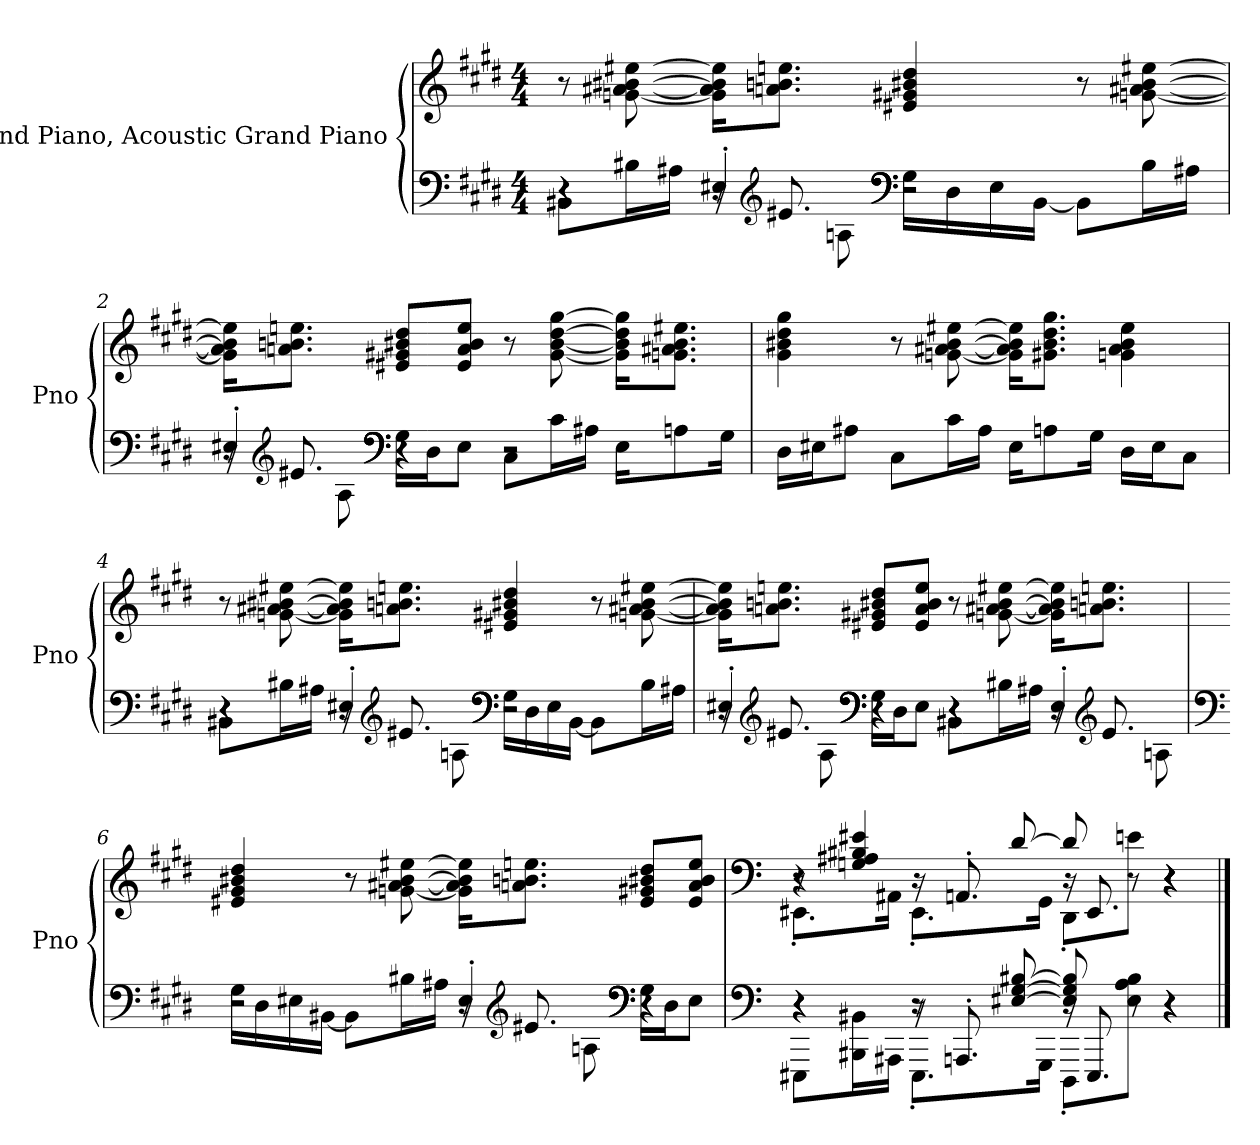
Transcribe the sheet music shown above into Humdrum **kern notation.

**kern	**kern
*part1	*part1
*staff2	*staff1
*I"Grand Piano, Acoustic Grand Piano	*
*I'Pno	*
*clefF4	*clefG2
*k[f#c#g#d#]	*k[f#c#g#d#]
*M4/4	*M4/4
*MM120	*MM120
=1	=1
*^	*
*	*^	*
4r	8BB#Xi\L	4r	8r
.	16B#Xi\L	.	[8gni\ [8a#Xi\ [8b#Xi\ [8ee#Xi\
.	16A#Xi\JJ	.	.
16r	8r	4E#X'i/	16g\] 16a#\] 16b#\] 16ee#\]KL
*clefG2	*	*	*
8.e#Xi/	.	.	8.ani\ 8.bni\ 8.eeni\J
.	8Ani\	.	.
*clefF4	*	*	*
2r	16G#i\LL	2r	4e#Xi/ 4g#Xi/ 4b#Xi/ 4dd#i/
.	16D#i\	.	.
.	16E#i\	.	.
.	[16BB#i\JJ	.	.
.	8BB#\L]	.	8r
.	16B#i\L	.	[8gni\ [8a#Xi\ [8b#i\ [8ee#Xi\
.	16A#Xi\JJ	.	.
!!LO:LB:g=z
=2	=2	=2	=2
16r	8r	4E#X'i/	16g\] 16a#\] 16b#\] 16ee#\]KL
*clefG2	*	*	*
8.e#Xi/	.	.	8.ani\ 8.bni\ 8.eeni\J
.	8Ai\	.	.
*clefF4	*	*	*
4r	16G#i\LL	4r	8e#Xi/ 8g#Xi/ 8b#Xi/ 8dd#i/L
.	16D#i\J	.	.
.	8E#i\J	.	8e#i/ 8ai/ 8b#i/ 8eei/J
2r	8C#i\L	2r	8r
.	16c#i\L	.	[8g#i\ [8b#i\ [8dd#i\ [8gg#i\
.	16A#Xi\JJ	.	.
.	16E#i\KL	.	16g#\] 16b#\] 16dd#\] 16gg#\]KL
.	8Ani\	.	8.gni\ 8.a#Xi\ 8.b#i\ 8.ee#Xi\J
.	16G#i\Jk	.	.
*v	*v	*v	*
=3	=3
16D#i\LL	4g#i\ 4b#Xi\ 4dd#i\ 4gg#i\
16E#Xi\J	.
8A#Xi\J	.
8C#i\L	8r
16c#i\L	[8gni\ [8a#Xi\ [8b#i\ [8ee#Xi\
16A#i\JJ	.
16E#i\KL	16g\] 16a#\] 16b#\] 16ee#\]KL
8Ani\	8.g#Xi\ 8.b#i\ 8.dd#i\ 8.gg#i\J
16G#i\Jk	.
16D#i\LL	4gni\ 4a#i\ 4b#i\ 4ee#i\
16E#i\J	.
8C#i\J	.
!!LO:LB:g=z
=4	=4
*^	*
*	*^	*
4r	8BB#Xi\L	4r	8r
.	16B#Xi\L	.	[8gni\ [8a#Xi\ [8b#Xi\ [8ee#Xi\
.	16A#Xi\JJ	.	.
16r	8r	4E#X'i/	16g\] 16a#\] 16b#\] 16ee#\]KL
*clefG2	*	*	*
8.e#Xi/	.	.	8.ani\ 8.bni\ 8.eeni\J
.	8Ani\	.	.
*clefF4	*	*	*
2r	16G#i\LL	2r	4e#Xi/ 4g#Xi/ 4b#Xi/ 4dd#i/
.	16D#i\	.	.
.	16E#i\	.	.
.	[16BB#i\JJ	.	.
.	8BB#\L]	.	8r
.	16B#i\L	.	[8gni\ [8a#Xi\ [8b#i\ [8ee#Xi\
.	16A#Xi\JJ	.	.
!!LO:LB:g=z
=5	=5	=5	=5
16r	8r	4E#X'i/	16g\] 16a#\] 16b#\] 16ee#\]KL
*clefG2	*	*	*
8.e#Xi/	.	.	8.ani\ 8.bni\ 8.eeni\J
.	8Ai\	.	.
*clefF4	*	*	*
4r	16G#i\LL	4r	8e#Xi/ 8g#Xi/ 8b#Xi/ 8dd#i/L
.	16D#i\J	.	.
.	8E#i\J	.	8e#i/ 8ai/ 8b#i/ 8eei/J
4r	8BB#Xi\L	4r	8r
.	16B#Xi\L	.	[8gni\ [8a#Xi\ [8b#i\ [8ee#Xi\
.	16A#Xi\JJ	.	.
16r	8r	4E#'i/	16g\] 16a#\] 16b#\] 16ee#\]KL
*clefG2	*	*	*
8.e#i/	.	.	8.ani\ 8.bni\ 8.eeni\J
.	8Ani\	.	.
!!LO:LB:g=z
=6	=6	=6	=6
*clefF4	*	*	*
2r	16G#i\LL	2r	4e#Xi/ 4g#i/ 4b#Xi/ 4dd#i/
.	16D#i\	.	.
.	16E#Xj\	.	.
.	[16BB#Xj\JJ	.	.
.	8BB#\L]	.	8r
.	16B#Xj\L	.	[8gni\ [8a#Xi\ [8b#i\ [8ee#Xi\
.	16A#Xj\JJ	.	.
16r	8r	4E#'i/	16g\] 16a#\] 16b#\] 16ee#\]KL
*clefG2	*	*	*
8.e#Xj/	.	.	8.ani\ 8.bni\ 8.eeni\J
.	8Anj\	.	.
*clefF4	*	*	*
4r	16G#j\LL	4r	8e#j/ 8g#XZ/ 8b#XZ/ 8dd#Z/L
.	16D#j\J	.	.
.	8E#Z\J	.	8e#j/ 8aj/ 8b#j/ 8eei/J
!!LO:LB:g=z
=7	=7	=7	=7
*clefF4	*	*	*clefF4
*	*	*	*^
*	*	*	*	*^
4r	8EEE#Xi\L	4r	8r	8.EE#X'i\L	4r
.	16BBB#Xi\ 16BB#Xi\L	.	4Gni/ 4A#Xi/ 4B#Xi/ 4e#Xi/	.	.
.	16AAA#Xi\JJ	.	.	16AA#Xi\Jk	.
8r	8.EEE#'i\L	16r	.	8.EE#'i\L	16r
.	.	8.AAAn'i/	.	.	8.AAn'i/
[8E#Xi/ [8G#i/ [8B#Xi/	.	.	[8d#i/	.	.
.	16GGG#i\Jk	.	.	16GG#i\Jk	.
8E#/] 8G#/] 8B#/]	8DDD#'i\L	16r	8d#/]	8DD#'i\L	16r
.	.	8.EEE#i/	.	.	8.EE#i/
8r	8E#i\ 8Ai\ 8B#i\J	.	8r	8eni\J	.
4r	4r	4r	4r	4r	4r
*v	*v	*v	*	*	*
*	*v	*v	*v
==	==
*-	*-
